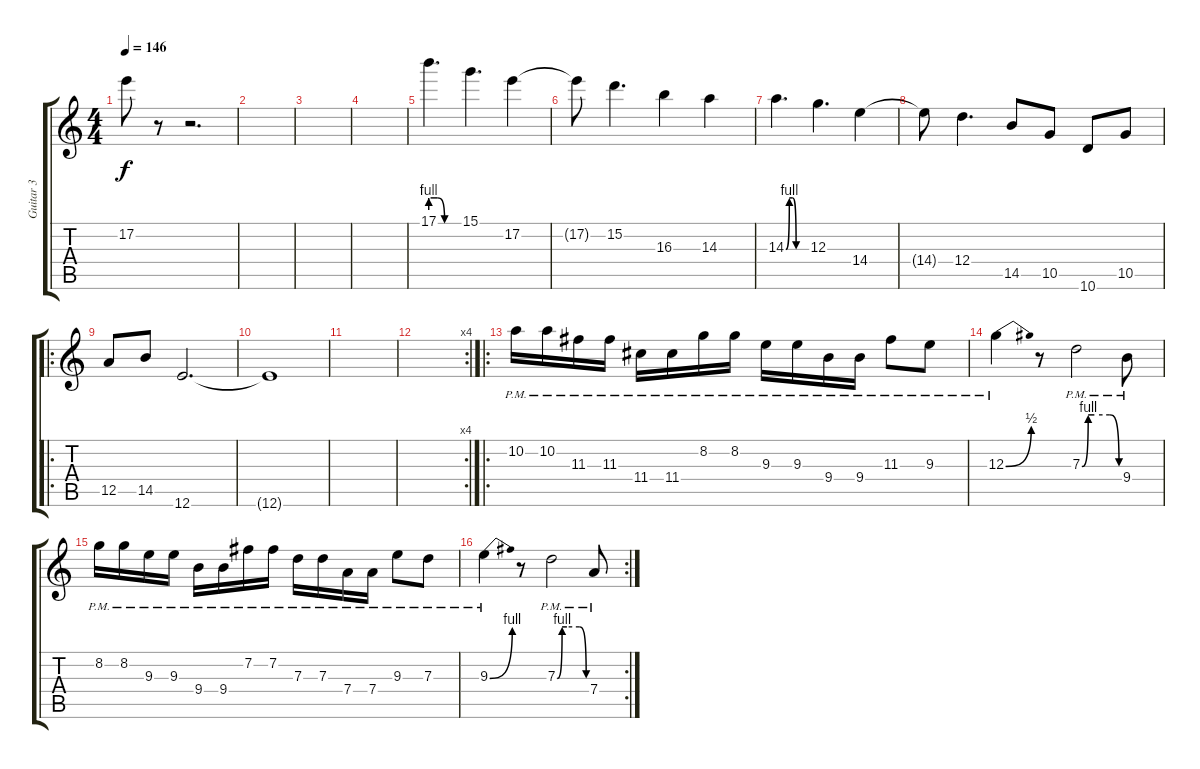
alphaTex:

\track ("Guitar 3" "Guitar 3") {instrument overdrivenguitar}
\staff {score tabs}
\tuning (E4 B3 G3 D3 A2 E2) {hide}
\ts (4 4)
\tempo 146
\clef g2
\ks c
17.2{t}.8{dy f} r.8 r.2{d} |
|
|
|
17.1{be (custom 0 4 15 4 30 0 60 0)}.4{d} 15.1.4{d} 17.2.4 |
17.2{t}.8 15.2.4{d} 16.3.4 14.3.4 |
14.3{be (custom 0 0 10 4 20 4 30 0 60 0)}.4{d} 12.3.4{d} 14.4.4 |
14.4{t}.8 12.4.4{d} 14.5.8 10.5.8 10.6.8 10.5.8 |
\ro
12.5.8 14.5.8 12.6.2{d} |
12.6{t}.1 |
|
\rc 4
|
\ro
10.2{pm}.16{volume 14} 10.2{pm}.16 11.3{pm}.16 11.3{pm}.16 11.4{pm}.16 11.4{pm}.16 8.2{pm}.16 8.2{pm}.16 9.3{pm}.16 9.3{pm}.16 9.4{pm}.16 9.4{pm}.16 11.3{pm}.8 9.3{pm}.8 |
12.3{be (bend 0 0 60 2) pm}.4 r.8 7.3{be (custom 0 0 10 4 20 4 45 4 60 0) pm}.2 9.4{pm}.8 |
8.2{pm}.16 8.2{pm}.16 9.3{pm}.16 9.3{pm}.16 9.4{pm}.16 9.4{pm}.16 7.2{pm}.16 7.2{pm}.16 7.3{pm}.16 7.3{pm}.16 7.4{pm}.16 7.4{pm}.16 9.3{pm}.8 7.3{pm}.8 |
\rc 2
9.3{be (bend 0 0 60 4) pm}.4 r.8 7.3{be (custom 0 0 10 4 20 4 46 4 60 0) pm}.2 7.4{pm}.8
